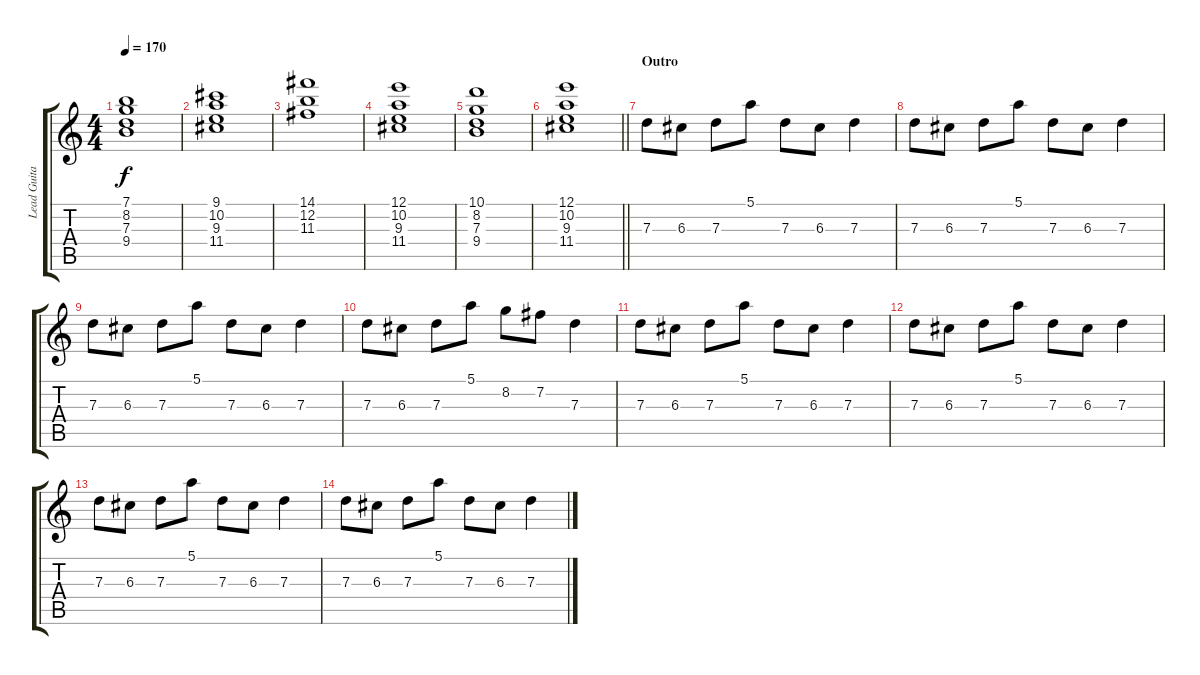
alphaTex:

\track ("Lead Guitar" "Lead Guita") {instrument distortionguitar}
\staff {score tabs}
\tuning (E4 B3 G3 D3 A2 E2) {hide}
\ts (4 4)
\tempo 170
\clef g2
\ks c
(7.1 8.2 7.3 9.4).1{dy f} |
(9.1 10.2 9.3 11.4).1 |
(14.1 12.2 11.3).1 |
(12.1 10.2 9.3 11.4).1 |
(10.1 8.2 7.3 9.4).1 |
\barLineRight lightlight
(12.1 10.2 9.3 11.4).1 |
\section ("" "Outro")
7.3.8 6.3.8 7.3.8 5.1.8 7.3.8 6.3.8 7.3.4 |
7.3.8 6.3.8 7.3.8 5.1.8 7.3.8 6.3.8 7.3.4 |
7.3.8 6.3.8 7.3.8 5.1.8 7.3.8 6.3.8 7.3.4 |
7.3.8 6.3.8 7.3.8 5.1.8 8.2.8 7.2.8 7.3.4 |
7.3.8 6.3.8 7.3.8 5.1.8 7.3.8 6.3.8 7.3.4 |
7.3.8 6.3.8 7.3.8 5.1.8 7.3.8 6.3.8 7.3.4 |
7.3.8 6.3.8 7.3.8 5.1.8 7.3.8 6.3.8 7.3.4 |
7.3.8 6.3.8 7.3.8 5.1.8 7.3.8 6.3.8 7.3.4
